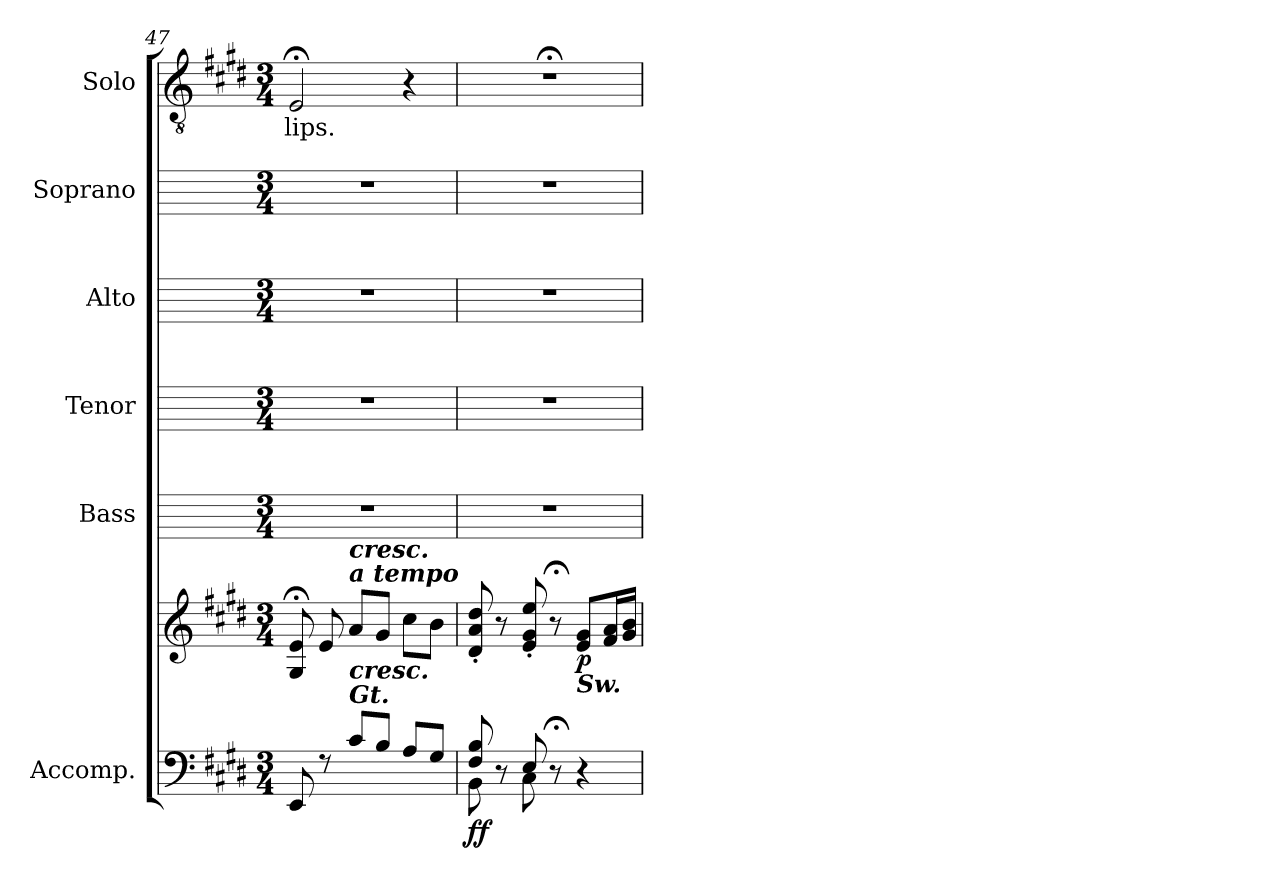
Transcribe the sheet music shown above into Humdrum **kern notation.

**kern	**kern	**dynam	**kern	**kern	**kern	**kern	**kern	**text
*part6	*part6	*part6	*part5	*part4	*part3	*part2	*part1	*part1
*staff7	*staff6	*staff6/7	*staff5	*staff4	*staff3	*staff2	*staff1	*staff1
*I"Accomp.	*	*	*I"Bass	*I"Tenor	*I"Alto	*I"Soprano	*I"Solo	*
*	*	*	*I'B	*I'T	*I'A	*I'S	*I'Solo	*
*clefF4	*clefG2	*	*	*	*	*	*clefGv2	*
*k[f#c#g#d#]	*k[f#c#g#d#]	*	*	*	*	*	*k[f#c#g#d#]	*
*E:	*E:	*	*	*	*	*	*E:	*
*M3/4	*M3/4	*	*M3/4	*M3/4	*M3/4	*M3/4	*M3/4	*
=47	=47	=47	=47	=47	=47	=47	=47	=47
*^	*	*	*	*	*	*	*	*
!	!	!	!	!	!	!	!	!	!LO:LY:b
8EE/	2.ryy	8G#;< 8e;<	.	2.r	2.r	2.r	2.r	2E;<	lips.
8r	.	8e	.	.	.	.	.	.	.
!	!	!LO:TX:a:Bi:t=a tempo	!	!	!	!	!	!	!
!	!	!LO:TX:a:Bi:t=cresc.	!	!	!	!	!	!	!
!LO:TX:a:Bi:t=Gt.	!	!	!	!	!	!	!	!	!
!LO:TX:a:Bi:t=cresc.	!	!	!	!	!	!	!	!	!
8c#/L	.	8aL	.	.	.	.	.	.	.
8B/J	.	8g#J	.	.	.	.	.	.	.
8A/L	.	8cc#L	.	.	.	.	.	4r	.
8G#/J	.	8bJ	.	.	.	.	.	.	.
=48	=48	=48	=48	=48	=48	=48	=48	=48	=48
!	!	!	!LO:DY:b=2	!	!	!	!	!LO:N:vis=1	!
!	!	!	!LO:DY:n=1:b	!	!	!	!	!	!
8F#/ 8B/	8BB\	8d#' 8a' 8dd#'	f f	2.r	2.r	2.r	2.r	2.r;<	.
8r	8ryy	8r	.	.	.	.	.	.	.
8E/	8C#\	8e' 8g#' 8ee'	.	.	.	.	.	.	.
8r;	4.ryy	8r;<	.	.	.	.	.	.	.
!	!	!LO:TX:b:Bi:t=Sw.	!	!	!	!	!	!	!
!	!	!	!LO:DY:n=2:b	!	!	!	!	!	!
4r	.	8e 8g#L	p	.	.	.	.	.	.
.	.	16f# 16aL	.	.	.	.	.	.	.
.	.	16g# 16bJJ	.	.	.	.	.	.	.
*v	*v	*	*	*	*	*	*	*	*
=	=	=	=	=	=	=	=	=
*-	*-	*-	*-	*-	*-	*-	*-	*-
